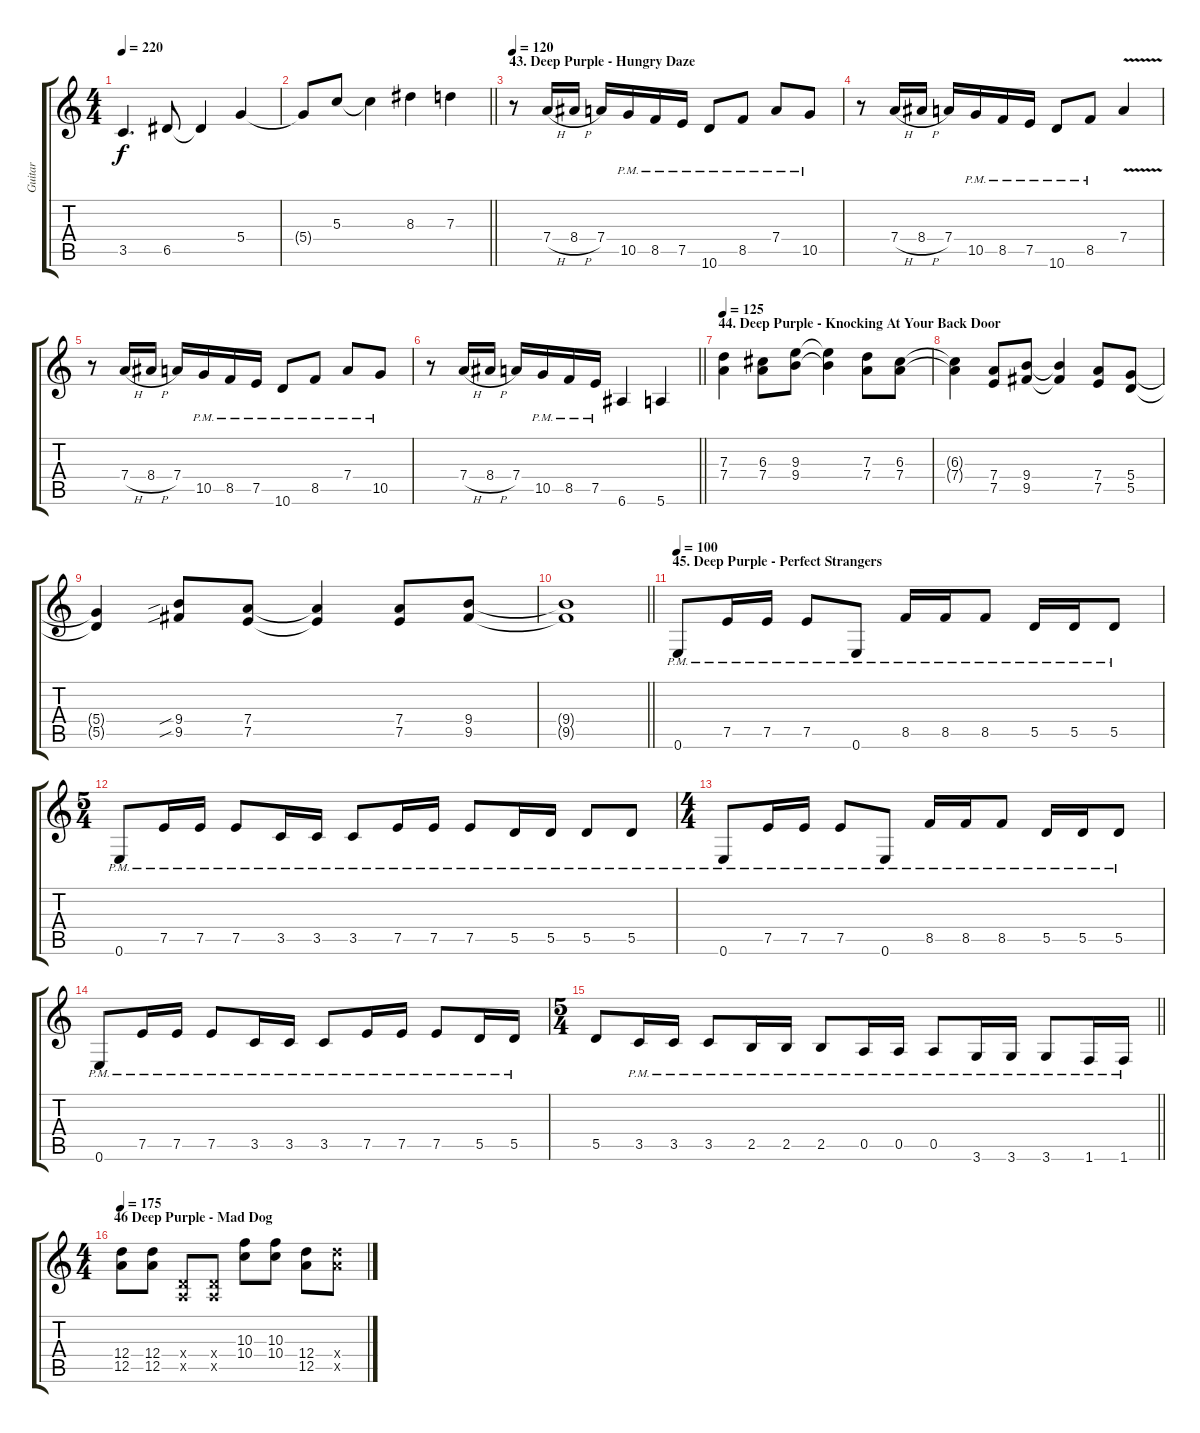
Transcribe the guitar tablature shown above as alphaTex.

\track ("Guitar" "Guitar") {instrument overdrivenguitar}
\staff {score tabs}
\tuning (E4 B3 G3 D3 A2 E2) {hide}
\ts (4 4)
\tempo 220
\clef g2
\ks c
3.5.4{d dy f} 6.5.8 6.5{t}.4 5.4.4 |
\barLineRight lightlight
5.4{t}.8 5.3.8 5.3{t}.4 8.3.4 7.3.4 |
\section ("" "43. Deep Purple - Hungry Daze")
\tempo 120
r.8 7.4{h}.16 8.4{h}.16 7.4.16 10.5{pm}.16 8.5{pm}.16 7.5{pm}.16 10.6{pm}.8 8.5{pm}.8 7.4{pm}.8 10.5{pm}.8 |
r.8 7.4{h}.16 8.4{h}.16 7.4.16 10.5{pm}.16 8.5{pm}.16 7.5{pm}.16 10.6{pm}.8 8.5{pm}.8 7.4{v}.4 |
r.8 7.4{h}.16 8.4{h}.16 7.4.16 10.5{pm}.16 8.5{pm}.16 7.5{pm}.16 10.6{pm}.8 8.5{pm}.8 7.4{pm}.8 10.5{pm}.8 |
\barLineRight lightlight
r.8 7.4{h}.16 8.4{h}.16 7.4.16 10.5{pm}.16 8.5{pm}.16 7.5{pm}.16 6.6.4 5.6.4 |
\section ("" "44. Deep Purple - Knocking At Your Back Door")
\tempo 125
(7.3 7.4).4 (6.3 7.4).8 (9.3 9.4).8 (9.3{t} 9.4{t}).4 (7.3 7.4).8 (6.3 7.4).8 |
(6.3{t} 7.4{t}).4 (7.4 7.5).8 (9.4 9.5).8 (9.4{t} 9.5{t}).4 (7.4 7.5).8 (5.4 5.5).8 |
(5.4{t} 5.5{t}).4 (9.4{sib} 9.5{sib}).8 (7.4 7.5).8 (7.4{t} 7.5{t}).4 (7.4 7.5).8 (9.4 9.5).8 |
\barLineRight lightlight
(9.4{t} 9.5{t}).1 |
\section ("" "45. Deep Purple - Perfect Strangers")
\tempo 100
0.6{pm}.8 7.5{pm}.16 7.5{pm}.16 7.5{pm}.8 0.6{pm}.8 8.5{pm}.16 8.5{pm}.16 8.5{pm}.8 5.5{pm}.16 5.5{pm}.16 5.5{pm}.8 |
\ts (5 4)
0.6{pm}.8 7.5{pm}.16 7.5{pm}.16 7.5{pm}.8 3.5{pm}.16 3.5{pm}.16 3.5{pm}.8 7.5{pm}.16 7.5{pm}.16 7.5{pm}.8 5.5{pm}.16 5.5{pm}.16 5.5{pm}.8 5.5{pm}.8 |
\ts (4 4)
0.6{pm}.8 7.5{pm}.16 7.5{pm}.16 7.5{pm}.8 0.6{pm}.8 8.5{pm}.16 8.5{pm}.16 8.5{pm}.8 5.5{pm}.16 5.5{pm}.16 5.5{pm}.8 |
0.6{pm}.8 7.5{pm}.16 7.5{pm}.16 7.5{pm}.8 3.5{pm}.16 3.5{pm}.16 3.5{pm}.8 7.5{pm}.16 7.5{pm}.16 7.5{pm}.8 5.5{pm}.16 5.5{pm}.16 |
\ts (5 4)
\barLineRight lightlight
5.5.8 3.5{pm}.16 3.5{pm}.16 3.5{pm}.8 2.5{pm}.16 2.5{pm}.16 2.5{pm}.8 0.5{pm}.16 0.5{pm}.16 0.5{pm}.8 3.6{pm}.16 3.6{pm}.16 3.6{pm}.8 1.6{pm}.16 1.6{pm}.16 |
\ts (4 4)
\section ("" "46 Deep Purple - Mad Dog")
\tempo 175
(12.4 12.5).8 (12.4 12.5).8 (0.4{x} 0.5{x}).8 (0.4{x} 0.5{x}).8 (10.3 10.4).8 (10.3 10.4).8 (12.4 12.5).8 (12.4{x} 12.5{x}).8
